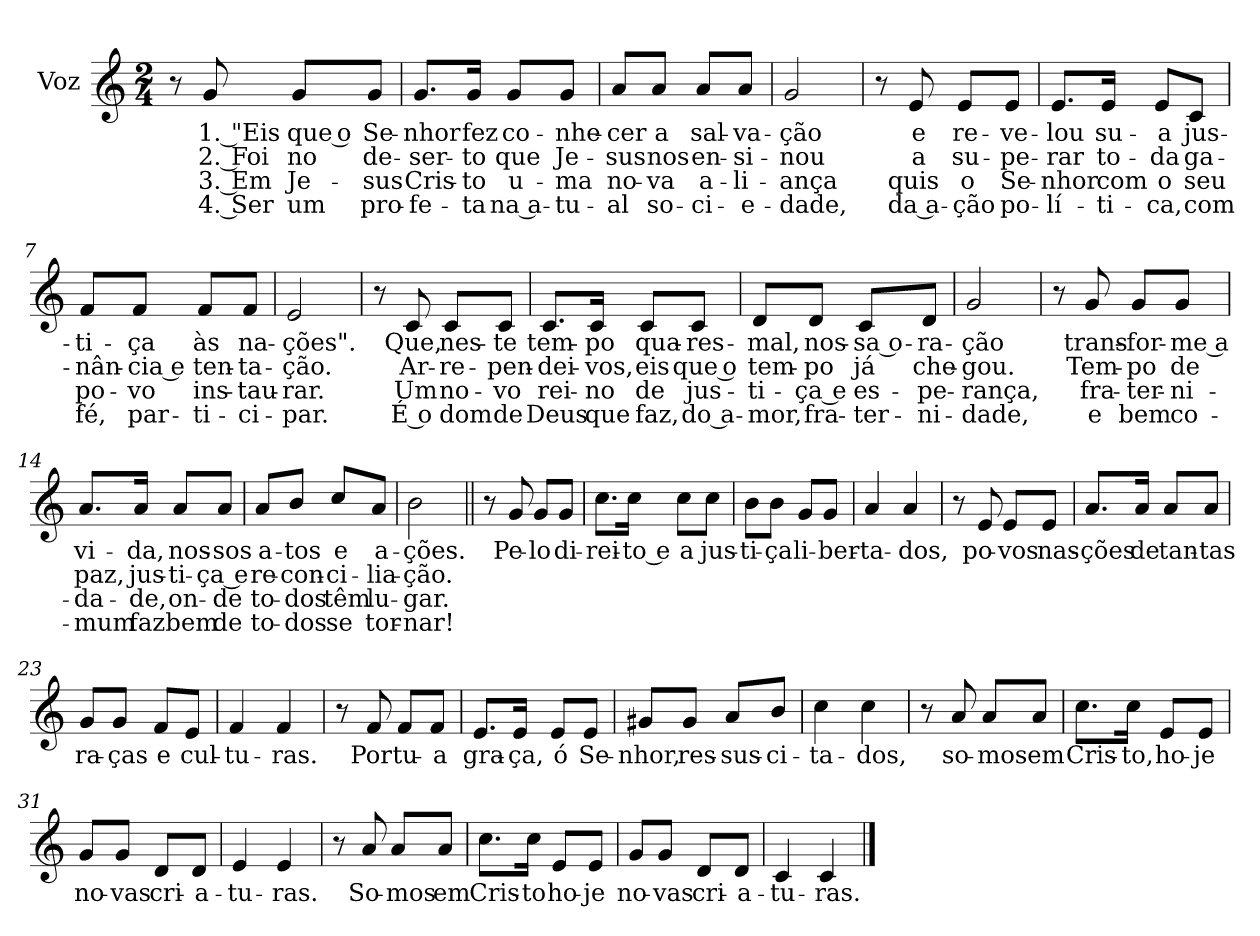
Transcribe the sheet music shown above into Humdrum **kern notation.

**kern	**text	**text	**text	**text
*part1	*part1	*part1	*part1	*part1
*staff1	*staff1	*staff1	*staff1	*staff1
*I"Voz	*	*	*	*
*I'Vo.	*	*	*	*
*clefG2	*	*	*	*
*k[]	*	*	*	*
*M2/4	*	*	*	*
*MM90	*	*	*	*
=1	=1	=1	=1	=1
8r	.	.	.	.
!	!LO:LY:b	!LO:LY:b	!LO:LY:b	!LO:LY:b
8g/	1. "Eis	2. Foi	3. Em	4. Ser
!	!LO:LY:b	!LO:LY:b	!LO:LY:b	!LO:LY:b
8g/L	que o	no	Je-	um
!	!LO:LY:b	!LO:LY:b	!LO:LY:b	!LO:LY:b
8g/J	Se-	de-	-sus	pro-
=2	=2	=2	=2	=2
!	!LO:LY:b	!LO:LY:b	!LO:LY:b	!LO:LY:b
8.g/L	-nhor	-ser-	Cris-	-fe-
!	!LO:LY:b	!LO:LY:b	!LO:LY:b	!LO:LY:b
16g/Jk	fez	-to	-to	-ta
!	!LO:LY:b	!LO:LY:b	!LO:LY:b	!LO:LY:b
8g/L	co-	que	u-	na a-
!	!LO:LY:b	!LO:LY:b	!LO:LY:b	!LO:LY:b
8g/J	-nhe-	Je-	-ma	-tu-
=3	=3	=3	=3	=3
!	!LO:LY:b	!LO:LY:b	!LO:LY:b	!LO:LY:b
8a/L	-cer	-sus	no-	-al
!	!LO:LY:b	!LO:LY:b	!LO:LY:b	!LO:LY:b
8a/J	a	nos	-va	so-
!	!LO:LY:b	!LO:LY:b	!LO:LY:b	!LO:LY:b
8a/L	sal-	en-	a-	-ci-
!	!LO:LY:b	!LO:LY:b	!LO:LY:b	!LO:LY:b
8a/J	-va-	-si-	-li-	-e-
=4	=4	=4	=4	=4
!	!LO:LY:b	!LO:LY:b	!LO:LY:b	!LO:LY:b
2g/	-ção	-nou	-ança	-dade,
=5	=5	=5	=5	=5
8r	.	.	.	.
!	!LO:LY:b	!LO:LY:b	!LO:LY:b	!LO:LY:b
8e/	e	a	quis	da a-
!	!LO:LY:b	!LO:LY:b	!LO:LY:b	!LO:LY:b
8e/L	re-	su-	o	-ção
!	!LO:LY:b	!LO:LY:b	!LO:LY:b	!LO:LY:b
8e/J	-ve-	-pe-	Se-	po-
!!LO:LB:g=z
=6	=6	=6	=6	=6
!	!LO:LY:b	!LO:LY:b	!LO:LY:b	!LO:LY:b
8.e/L	-lou	-rar	-nhor	-lí-
!	!LO:LY:b	!LO:LY:b	!LO:LY:b	!LO:LY:b
16e/Jk	su-	to-	com	-ti-
!	!LO:LY:b	!LO:LY:b	!LO:LY:b	!LO:LY:b
8e/L	-a	-da	o	-ca,
!	!LO:LY:b	!LO:LY:b	!LO:LY:b	!LO:LY:b
8c/J	jus-	ga-	seu	com
=7	=7	=7	=7	=7
!	!LO:LY:b	!LO:LY:b	!LO:LY:b	!LO:LY:b
8f/L	-ti-	-nân-	po-	fé,
!	!LO:LY:b	!LO:LY:b	!LO:LY:b	!LO:LY:b
8f/J	-ça	-cia e	-vo	par-
!	!LO:LY:b	!LO:LY:b	!LO:LY:b	!LO:LY:b
8f/L	às	ten-	ins-	-ti-
!	!LO:LY:b	!LO:LY:b	!LO:LY:b	!LO:LY:b
8f/J	na-	-ta-	-tau-	-ci-
=8	=8	=8	=8	=8
!	!LO:LY:b	!LO:LY:b	!LO:LY:b	!LO:LY:b
2e/	-ções".	-ção.	-rar.	-par.
=9	=9	=9	=9	=9
8r	.	.	.	.
!	!LO:LY:b	!LO:LY:b	!LO:LY:b	!LO:LY:b
8c/	Que,	Ar-	Um	É o
!	!LO:LY:b	!LO:LY:b	!LO:LY:b	!LO:LY:b
8c/L	nes-	-re-	no-	dom
!	!LO:LY:b	!LO:LY:b	!LO:LY:b	!LO:LY:b
8c/J	-te	-pen-	-vo	de
=10	=10	=10	=10	=10
!	!LO:LY:b	!LO:LY:b	!LO:LY:b	!LO:LY:b
8.c/L	tem-	-dei-	rei-	Deus
!	!LO:LY:b	!LO:LY:b	!LO:LY:b	!LO:LY:b
16c/Jk	-po	-vos,	-no	que
!	!LO:LY:b	!LO:LY:b	!LO:LY:b	!LO:LY:b
8c/L	qua-	eis	de	faz,
!	!LO:LY:b	!LO:LY:b	!LO:LY:b	!LO:LY:b
8c/J	-res-	que o	jus-	do a-
!!LO:LB:g=z
=11	=11	=11	=11	=11
!	!LO:LY:b	!LO:LY:b	!LO:LY:b	!LO:LY:b
8d/L	-mal,	tem-	-ti-	-mor,
!	!LO:LY:b	!LO:LY:b	!LO:LY:b	!LO:LY:b
8d/J	nos-	-po	-ça e	fra-
!	!LO:LY:b	!LO:LY:b	!LO:LY:b	!LO:LY:b
8c/L	-sa o-	já	es-	-ter-
!	!LO:LY:b	!LO:LY:b	!LO:LY:b	!LO:LY:b
8d/J	-ra-	che-	-pe-	-ni-
=12	=12	=12	=12	=12
!	!LO:LY:b	!LO:LY:b	!LO:LY:b	!LO:LY:b
2g/	-ção	-gou.	-rança,	-dade,
=13	=13	=13	=13	=13
8r	.	.	.	.
!	!LO:LY:b	!LO:LY:b	!LO:LY:b	!LO:LY:b
8g/	trans-	Tem-	fra-	e
!	!LO:LY:b	!LO:LY:b	!LO:LY:b	!LO:LY:b
8g/L	-for-	-po	-ter-	bem
!	!LO:LY:b	!LO:LY:b	!LO:LY:b	!LO:LY:b
8g/J	-me a	de	-ni-	co-
=14	=14	=14	=14	=14
!	!LO:LY:b	!LO:LY:b	!LO:LY:b	!LO:LY:b
8.a/L	vi-	paz,	-da-	-mum
!	!LO:LY:b	!LO:LY:b	!LO:LY:b	!LO:LY:b
16a/Jk	-da,	jus-	-de,	faz
!	!LO:LY:b	!LO:LY:b	!LO:LY:b	!LO:LY:b
8a/L	nos-	-ti-	on-	bem
!	!LO:LY:b	!LO:LY:b	!LO:LY:b	!LO:LY:b
8a/J	-sos	-ça e	-de	de
=15	=15	=15	=15	=15
!	!LO:LY:b	!LO:LY:b	!LO:LY:b	!LO:LY:b
8a/L	a-	re-	to-	to-
!	!LO:LY:b	!LO:LY:b	!LO:LY:b	!LO:LY:b
8b/J	-tos	-con-	-dos	-dos
!	!LO:LY:b	!LO:LY:b	!LO:LY:b	!LO:LY:b
8cc/L	e	-ci-	têm	se
!	!LO:LY:b	!LO:LY:b	!LO:LY:b	!LO:LY:b
8a/J	a-	-lia-	lu-	tor-
=16	=16	=16	=16	=16
!	!LO:LY:b	!LO:LY:b	!LO:LY:b	!LO:LY:b
2b\	-ções.	-ção.	-gar.	-nar!
!!LO:LB:g=z
=17||	=17||	=17||	=17||	=17||
8r	.	.	.	.
!	!LO:LY:b	!	!	!
8g/	Pe-	.	.	.
!	!LO:LY:b	!	!	!
8g/L	-lo	.	.	.
!	!LO:LY:b	!	!	!
8g/J	di-	.	.	.
=18	=18	=18	=18	=18
!	!LO:LY:b	!	!	!
8.cc\L	-rei-	.	.	.
!	!LO:LY:b	!	!	!
16cc\Jk	-to e	.	.	.
!	!LO:LY:b	!	!	!
8cc\L	a	.	.	.
!	!LO:LY:b	!	!	!
8cc\J	jus-	.	.	.
=19	=19	=19	=19	=19
!	!LO:LY:b	!	!	!
8b\L	-ti-	.	.	.
!	!LO:LY:b	!	!	!
8b\J	-ça	.	.	.
!	!LO:LY:b	!	!	!
8g/L	li-	.	.	.
!	!LO:LY:b	!	!	!
8g/J	-ber-	.	.	.
=20	=20	=20	=20	=20
!	!LO:LY:b	!	!	!
4a/	-ta-	.	.	.
!	!LO:LY:b	!	!	!
4a/	-dos,	.	.	.
=21	=21	=21	=21	=21
8r	.	.	.	.
!	!LO:LY:b	!	!	!
8e/	po-	.	.	.
!	!LO:LY:b	!	!	!
8e/L	-vos	.	.	.
!	!LO:LY:b	!	!	!
8e/J	nas-	.	.	.
=22	=22	=22	=22	=22
!	!LO:LY:b	!	!	!
8.a/L	-ções	.	.	.
!	!LO:LY:b	!	!	!
16a/Jk	de	.	.	.
!	!LO:LY:b	!	!	!
8a/L	tan-	.	.	.
!	!LO:LY:b	!	!	!
8a/J	-tas	.	.	.
!!LO:LB:g=z
=23	=23	=23	=23	=23
!	!LO:LY:b	!	!	!
8g/L	ra-	.	.	.
!	!LO:LY:b	!	!	!
8g/J	-ças	.	.	.
!	!LO:LY:b	!	!	!
8f/L	e	.	.	.
!	!LO:LY:b	!	!	!
8e/J	cul-	.	.	.
=24	=24	=24	=24	=24
!	!LO:LY:b	!	!	!
4f/	-tu-	.	.	.
!	!LO:LY:b	!	!	!
4f/	-ras.	.	.	.
=25	=25	=25	=25	=25
8r	.	.	.	.
!	!LO:LY:b	!	!	!
8f/	Por	.	.	.
!	!LO:LY:b	!	!	!
8f/L	tu-	.	.	.
!	!LO:LY:b	!	!	!
8f/J	-a	.	.	.
=26	=26	=26	=26	=26
!	!LO:LY:b	!	!	!
8.e/L	gra-	.	.	.
!	!LO:LY:b	!	!	!
16e/Jk	-ça,	.	.	.
!	!LO:LY:b	!	!	!
8e/L	ó	.	.	.
!	!LO:LY:b	!	!	!
8e/J	Se-	.	.	.
=27	=27	=27	=27	=27
!	!LO:LY:b	!	!	!
8g#X/L	-nhor,	.	.	.
!	!LO:LY:b	!	!	!
8g#/J	res-	.	.	.
!	!LO:LY:b	!	!	!
8a/L	-sus-	.	.	.
!	!LO:LY:b	!	!	!
8b/J	-ci-	.	.	.
=28	=28	=28	=28	=28
!	!LO:LY:b	!	!	!
4cc\	-ta-	.	.	.
!	!LO:LY:b	!	!	!
4cc\	-dos,	.	.	.
!!LO:LB:g=z
=29	=29	=29	=29	=29
8r	.	.	.	.
!	!LO:LY:b	!	!	!
8a/	so-	.	.	.
!	!LO:LY:b	!	!	!
8a/L	-mos	.	.	.
!	!LO:LY:b	!	!	!
8a/J	em	.	.	.
=30	=30	=30	=30	=30
!	!LO:LY:b	!	!	!
8.cc\L	Cris-	.	.	.
!	!LO:LY:b	!	!	!
16cc\Jk	-to,	.	.	.
!	!LO:LY:b	!	!	!
8e/L	ho-	.	.	.
!	!LO:LY:b	!	!	!
8e/J	-je	.	.	.
=31	=31	=31	=31	=31
!	!LO:LY:b	!	!	!
8g/L	no-	.	.	.
!	!LO:LY:b	!	!	!
8g/J	-vas	.	.	.
!	!LO:LY:b	!	!	!
8d/L	cri-	.	.	.
!	!LO:LY:b	!	!	!
8d/J	-a-	.	.	.
=32	=32	=32	=32	=32
!	!LO:LY:b	!	!	!
4e/	-tu-	.	.	.
!	!LO:LY:b	!	!	!
4e/	-ras.	.	.	.
=33	=33	=33	=33	=33
8r	.	.	.	.
!	!LO:LY:b	!	!	!
8a/	So-	.	.	.
!	!LO:LY:b	!	!	!
8a/L	-mos	.	.	.
!	!LO:LY:b	!	!	!
8a/J	em	.	.	.
=34	=34	=34	=34	=34
!	!LO:LY:b	!	!	!
8.cc\L	Cris-	.	.	.
!	!LO:LY:b	!	!	!
16cc\Jk	-to	.	.	.
!	!LO:LY:b	!	!	!
8e/L	ho-	.	.	.
!	!LO:LY:b	!	!	!
8e/J	-je	.	.	.
=35	=35	=35	=35	=35
!	!LO:LY:b	!	!	!
8g/L	no-	.	.	.
!	!LO:LY:b	!	!	!
8g/J	-vas	.	.	.
!	!LO:LY:b	!	!	!
8d/L	cri-	.	.	.
!	!LO:LY:b	!	!	!
8d/J	-a-	.	.	.
=36	=36	=36	=36	=36
!	!LO:LY:b	!	!	!
4c/	-tu-	.	.	.
!	!LO:LY:b	!	!	!
4c/	-ras.	.	.	.
==	==	==	==	==
*-	*-	*-	*-	*-
